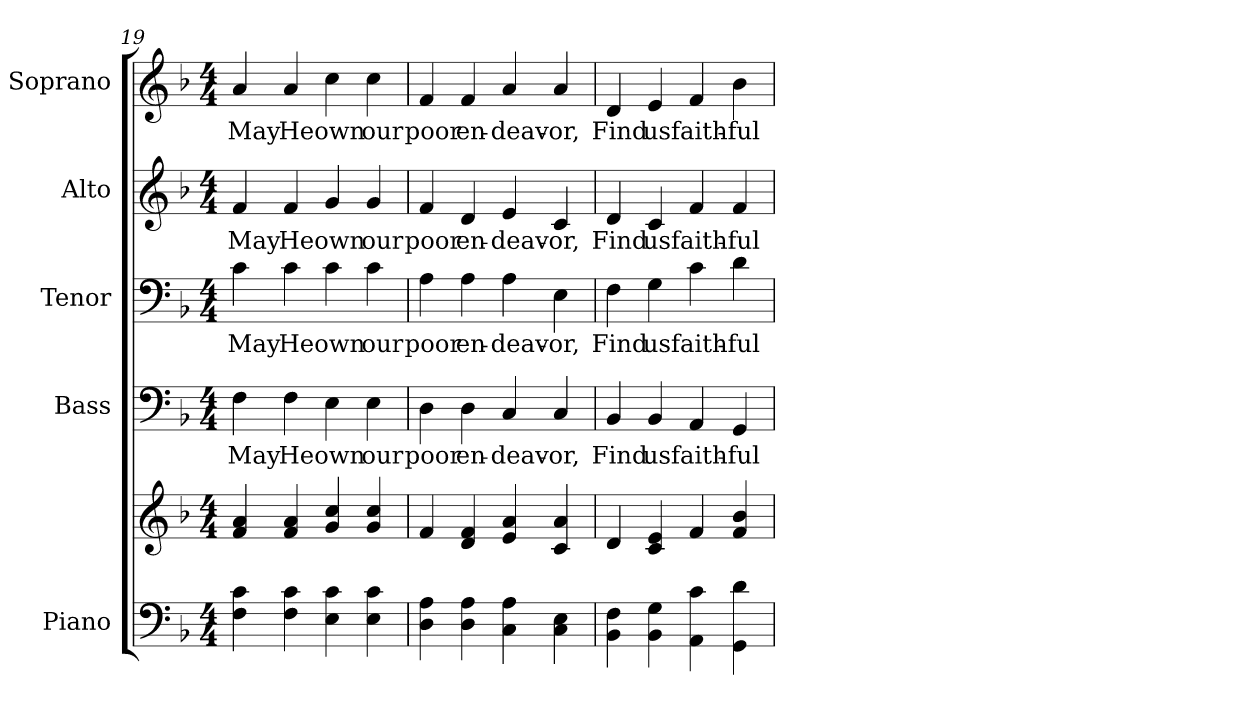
**kern	**kern	**kern	**text	**kern	**text	**kern	**text	**kern	**text
*part5	*part5	*part4	*part4	*part3	*part3	*part2	*part2	*part1	*part1
*staff6	*staff5	*staff4	*staff4	*staff3	*staff3	*staff2	*staff2	*staff1	*staff1
*I"Piano	*	*I"Bass	*	*I"Tenor	*	*I"Alto	*	*I"Soprano	*
*I'Pno.	*	*I'B.	*	*I'T.	*	*I'A.	*	*I'S.	*
*clefF4	*clefG2	*clefF4	*	*clefF4	*	*clefG2	*	*clefG2	*
*k[b-]	*k[b-]	*k[b-]	*	*k[b-]	*	*k[b-]	*	*k[b-]	*
*F:	*F:	*F:	*	*F:	*	*F:	*	*F:	*
*M4/4	*M4/4	*M4/4	*	*M4/4	*	*M4/4	*	*M4/4	*
=19	=19	=19	=19	=19	=19	=19	=19	=19	=19
!	!	!	!LO:LY:b:color=#000000	!	!	!	!	!	!
!	!	!	!	!	!LO:LY:b:color=#000000	!	!	!	!
!	!	!	!	!	!	!	!LO:LY:b:color=#000000	!	!
!	!	!	!	!	!	!	!	!	!LO:LY:b:color=#000000
4Fi\ 4ci	4fi/ 4ai	4Fi\	May	4ci\	May	4fi/	May	4ai/	May
!	!	!	!LO:LY:b:color=#000000	!	!	!	!	!	!
!	!	!	!	!	!LO:LY:b:color=#000000	!	!	!	!
!	!	!	!	!	!	!	!LO:LY:b:color=#000000	!	!
!	!	!	!	!	!	!	!	!	!LO:LY:b:color=#000000
4Fi\ 4ci	4fi/ 4ai	4Fi\	He	4ci\	He	4fi/	He	4ai/	He
!	!	!	!LO:LY:b:color=#000000	!	!	!	!	!	!
!	!	!	!	!	!LO:LY:b:color=#000000	!	!	!	!
!	!	!	!	!	!	!	!LO:LY:b:color=#000000	!	!
!	!	!	!	!	!	!	!	!	!LO:LY:b:color=#000000
4Ei\ 4ci	4gi/ 4cci	4Ei\	own	4ci\	own	4gi/	own	4cci\	own
!	!	!	!LO:LY:b:color=#000000	!	!	!	!	!	!
!	!	!	!	!	!LO:LY:b:color=#000000	!	!	!	!
!	!	!	!	!	!	!	!LO:LY:b:color=#000000	!	!
!	!	!	!	!	!	!	!	!	!LO:LY:b:color=#000000
4Ei\ 4ci	4gi/ 4cci	4Ei\	our	4ci\	our	4gi/	our	4cci\	our
!!LO:PB:g=z
=20	=20	=20	=20	=20	=20	=20	=20	=20	=20
!	!	!	!LO:LY:b:color=#000000	!	!	!	!	!	!
!	!	!	!	!	!LO:LY:b:color=#000000	!	!	!	!
!	!	!	!	!	!	!	!LO:LY:b:color=#000000	!	!
!	!	!	!	!	!	!	!	!	!LO:LY:b:color=#000000
4Di\ 4Ai	4fi/	4Di\	poor	4Ai\	poor	4fi/	poor	4fi/	poor
!	!	!	!LO:LY:b:color=#000000	!	!	!	!	!	!
!	!	!	!	!	!LO:LY:b:color=#000000	!	!	!	!
!	!	!	!	!	!	!	!LO:LY:b:color=#000000	!	!
!	!	!	!	!	!	!	!	!	!LO:LY:b:color=#000000
4Di\ 4Ai	4di/ 4fi	4Di\	en-	4Ai\	en-	4di/	en-	4fi/	en-
!	!	!	!LO:LY:b:color=#000000	!	!	!	!	!	!
!	!	!	!	!	!LO:LY:b:color=#000000	!	!	!	!
!	!	!	!	!	!	!	!LO:LY:b:color=#000000	!	!
!	!	!	!	!	!	!	!	!	!LO:LY:b:color=#000000
4Ci\ 4Ai	4ei/ 4ai	4Ci/	-deav-	4Ai\	-deav-	4ei/	-deav-	4ai/	-deav-
!	!	!	!LO:LY:b:color=#000000	!	!	!	!	!	!
!	!	!	!	!	!LO:LY:b:color=#000000	!	!	!	!
!	!	!	!	!	!	!	!LO:LY:b:color=#000000	!	!
!	!	!	!	!	!	!	!	!	!LO:LY:b:color=#000000
4Ci\ 4Ei	4ci/ 4ai	4Ci/	-or,	4Ei\	-or,	4ci/	-or,	4ai/	-or,
=21	=21	=21	=21	=21	=21	=21	=21	=21	=21
!	!	!	!LO:LY:b:color=#000000	!	!	!	!	!	!
!	!	!	!	!	!LO:LY:b:color=#000000	!	!	!	!
!	!	!	!	!	!	!	!LO:LY:b:color=#000000	!	!
!	!	!	!	!	!	!	!	!	!LO:LY:b:color=#000000
4BB-i\ 4Fi	4di/	4BB-i/	Find	4Fi\	Find	4di/	Find	4di/	Find
!	!	!	!LO:LY:b:color=#000000	!	!	!	!	!	!
!	!	!	!	!	!LO:LY:b:color=#000000	!	!	!	!
!	!	!	!	!	!	!	!LO:LY:b:color=#000000	!	!
!	!	!	!	!	!	!	!	!	!LO:LY:b:color=#000000
4BB-i\ 4Gi	4ci/ 4ei	4BB-i/	us	4Gi\	us	4ci/	us	4ei/	us
!	!	!	!LO:LY:b:color=#000000	!	!	!	!	!	!
!	!	!	!	!	!LO:LY:b:color=#000000	!	!	!	!
!	!	!	!	!	!	!	!LO:LY:b:color=#000000	!	!
!	!	!	!	!	!	!	!	!	!LO:LY:b:color=#000000
4AAi\ 4ci	4fi/	4AAi/	faith-	4ci\	faith-	4fi/	faith-	4fi/	faith-
!	!	!	!LO:LY:b:color=#000000	!	!	!	!	!	!
!	!	!	!	!	!LO:LY:b:color=#000000	!	!	!	!
!	!	!	!	!	!	!	!LO:LY:b:color=#000000	!	!
!	!	!	!	!	!	!	!	!	!LO:LY:b:color=#000000
4GGi\ 4di	4fi/ 4b-i	4GGi/	-ful	4di\	-ful	4fi/	-ful	4b-i\	-ful
=	=	=	=	=	=	=	=	=	=
*-	*-	*-	*-	*-	*-	*-	*-	*-	*-
